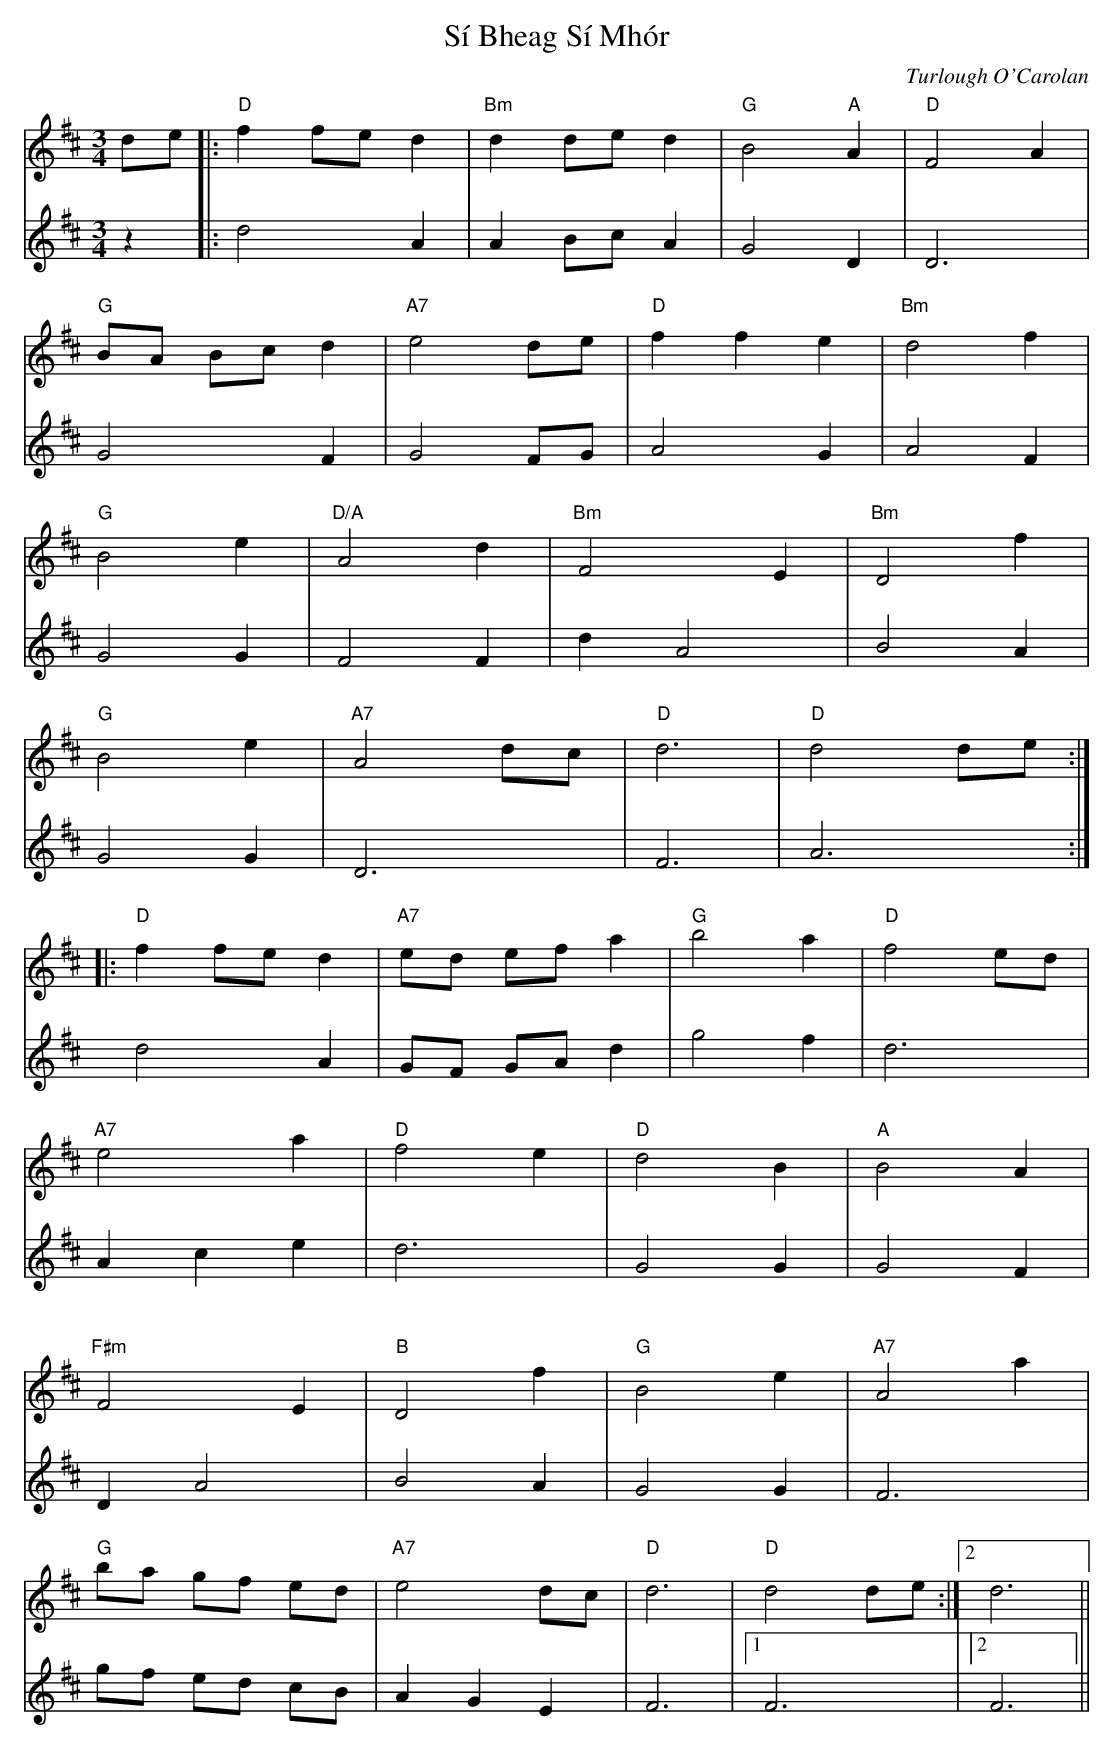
X:1
T: S\'i Bheag S\'i Mh\'or
C: Turlough O'Carolan
M: 3/4
L: 1/8
K: D
[V:1] de|:"D"f2 fe d2|"Bm"d2 de d2|"G"B4 "A"A2|"D"F4 A2|
[V:2] z2|:d4 A2|A2 Bc A2|G4 D2|D6|
[V:1] "G"BA Bc d2|"A7"e4 de|"D"f2 f2 e2|"Bm"d4 f2|
[V:2] G4 F2|G4 FG|A4 G2|A4 F2|
[V:1] "G"B4 e2|"D/A"A4 d2|"Bm"F4 E2|"Bm"D4 f2|
[V:2] G4 G2|F4 F2|d2 A4|B4 A2|
[V:1] "G"B4 e2|"A7"A4 dc|"D"d6|"D"d4 de:|
[V:2] G4 G2|D6|F6|A6:|
[V:1] |:"D"f2 fe d2|"A7"ed ef a2|"G"b4 a2|"D"f4 ed|
[V:2] d4 A2|GF GA d2|g4 f2|d6|
[V:1] "A7"e4 a2|"D"f4 e2|"D"d4 B2|"A"B4 A2|
[V:2] A2 c2 e2|d6|G4 G2|G4 F2|
[V:1] "F#m"F4 E2|"B"D4 f2|"G"B4 e2|"A7"A4 a2|
[V:2] D2 A4|B4 A2|G4 G2|F6|
[V:1] "G"ba gf ed|"A7"e4 dc|"D"d6|"D"1d4 de:|2 d6||
[V:2] gf ed cB|A2 G2 E2|F6|1 F6|2 F6||
